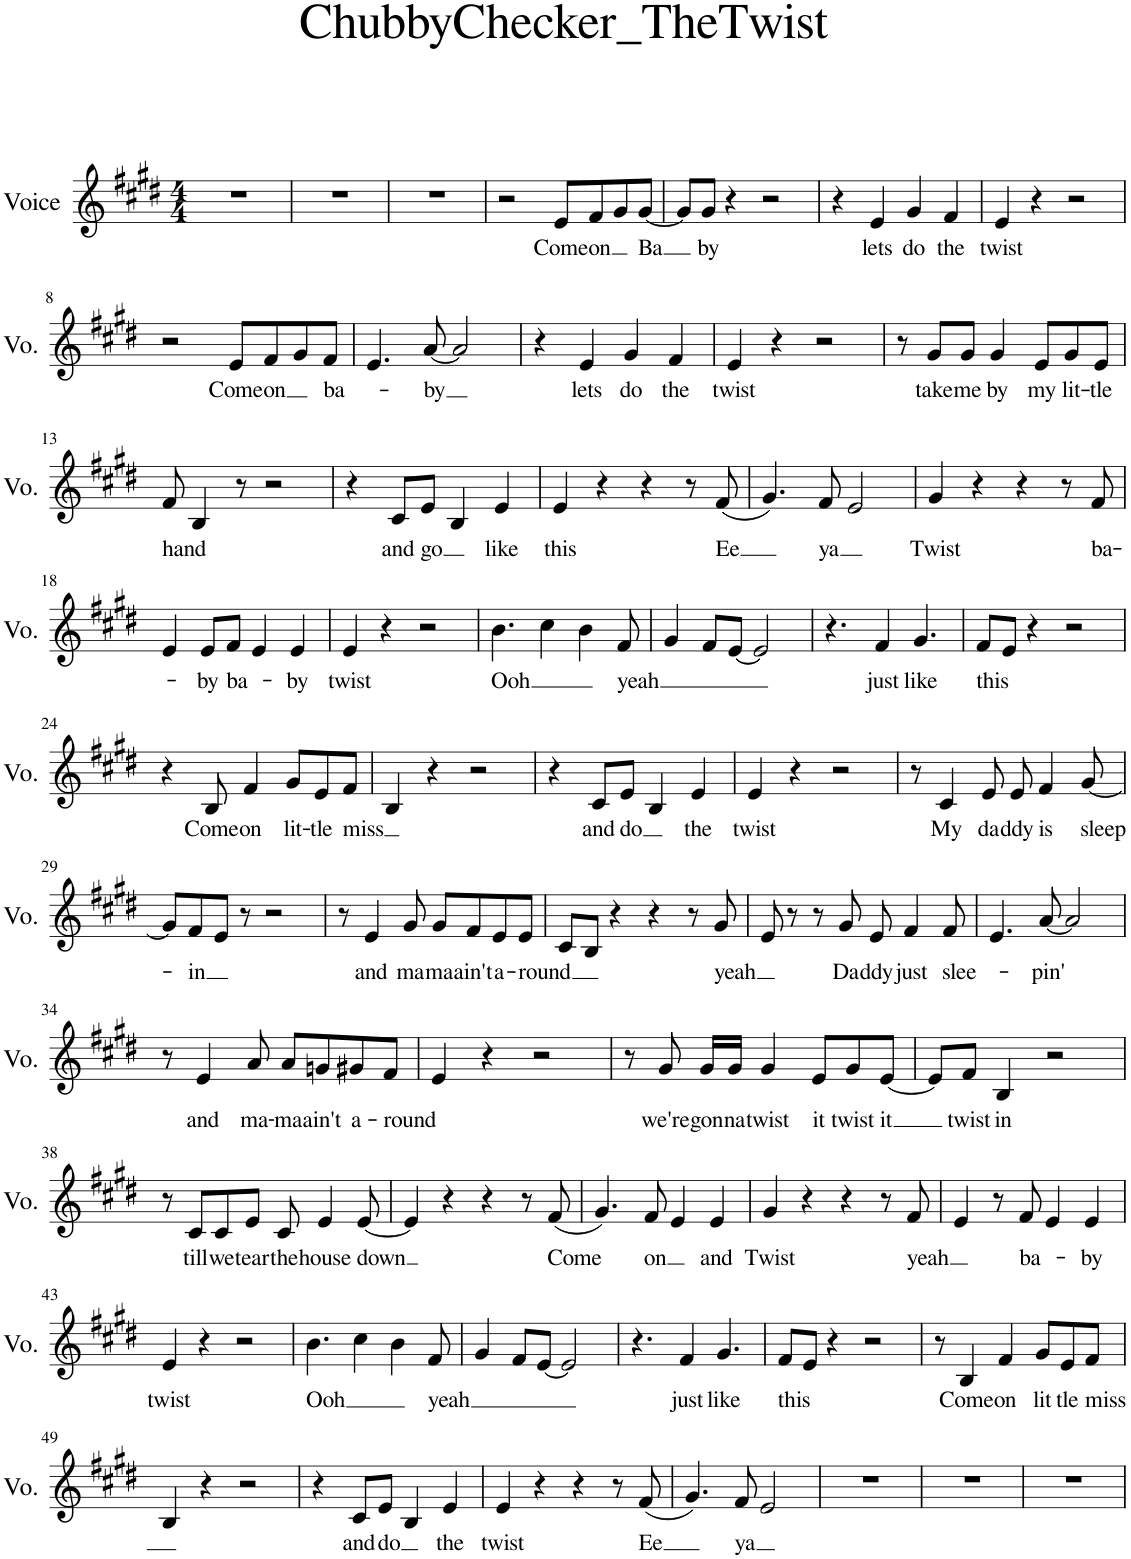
**kern	**text
*part1	*part1
*staff1	*staff1
*I"Voice	*
*I'Vo.	*
*clefG2	*
*k[f#c#g#d#]	*
*M4/4	*
=1	=1
1r	.
=2	=2
1r	.
=3	=3
1r	.
=4	=4
2r	.
!	!LO:LY:b
8e/L	Come
!	!LO:LY:b
8f#/	on
8g#/	.
!	!LO:LY:b
[8g#/J	-Ba
=5	=5
8g#/L]	.
!	!LO:LY:b
8g#/J	by
4r	.
2r	.
=6	=6
4r	.
!	!LO:LY:b
4e/	lets
!	!LO:LY:b
4g#/	do
!	!LO:LY:b
4f#/	the
=7	=7
!	!LO:LY:b
4e/	twist
4r	.
2r	.
!!LO:LB:g=z
=8	=8
2r	.
!	!LO:LY:b
8e/L	Come
!	!LO:LY:b
8f#/	on
8g#/	.
!	!LO:LY:b
8f#/J	ba-
=9	=9
4.e/	.
!	!LO:LY:b
[8a/	-by
2a/]	.
=10	=10
4r	.
!	!LO:LY:b
4e/	lets
!	!LO:LY:b
4g#/	do
!	!LO:LY:b
4f#/	the
=11	=11
!	!LO:LY:b
4e/	twist
4r	.
2r	.
=12	=12
8r	.
!	!LO:LY:b
8g#/L	take
!	!LO:LY:b
8g#/J	me
!	!LO:LY:b
4g#/	by
!	!LO:LY:b
8e/L	my
!	!LO:LY:b
8g#/	lit-
!	!LO:LY:b
8e/J	-tle
!!LO:LB:g=z
=13	=13
!	!LO:LY:b
8f#/	hand
4B/	.
8r	.
2r	.
=14	=14
4r	.
!	!LO:LY:b
8c#/L	and
!	!LO:LY:b
8e/J	go
4B/	.
!	!LO:LY:b
4e/	like
=15	=15
!	!LO:LY:b
4e/	this
4r	.
4r	.
8r	.
!	!LO:LY:b
(8f#/	Ee
=16	=16
4.g#/)	.
!	!LO:LY:b
8f#/	ya
2e/	.
=17	=17
!	!LO:LY:b
4g#/	Twist
4r	.
4r	.
8r	.
!	!LO:LY:b
8f#/	-ba-
!!LO:LB:g=z
=18	=18
4e/	.
!	!LO:LY:b
8e/L	-by
!	!LO:LY:b
8f#/J	ba-
4e/	.
!	!LO:LY:b
4e/	by
=19	=19
!	!LO:LY:b
4e/	twist
4r	.
2r	.
=20	=20
!	!LO:LY:b
4.b\	Ooh
4cc#\	.
4b\	.
!	!LO:LY:b
8f#/	yeah
=21	=21
4g#/	.
8f#/L	.
[8e/J	.
2e/]	.
=22	=22
4.r	.
!	!LO:LY:b
4f#/	just
!	!LO:LY:b
4.g#/	like
=23	=23
!	!LO:LY:b
8f#/L	this
8e/J	.
4r	.
2r	.
!!LO:LB:g=z
=24	=24
4r	.
!	!LO:LY:b
8B/	Come
!	!LO:LY:b
4f#/	on
!	!LO:LY:b
8g#/L	lit-
!	!LO:LY:b
8e/	-tle
!	!LO:LY:b
8f#/J	miss
=25	=25
4B/	.
4r	.
2r	.
=26	=26
4r	.
!	!LO:LY:b
8c#/L	and
!	!LO:LY:b
8e/J	do
4B/	.
!	!LO:LY:b
4e/	the
=27	=27
!	!LO:LY:b
4e/	twist
4r	.
2r	.
=28	=28
8r	.
!	!LO:LY:b
4c#/	My
!	!LO:LY:b
8e/	da-
!	!LO:LY:b
8e/	-ddy
!	!LO:LY:b
4f#/	is
!	!LO:LY:b
[8g#/	sleep-
!!LO:LB:g=z
=29	=29
8g#/L]	.
!	!LO:LY:b
8f#/	-in
8e/J	.
8r	.
2r	.
=30	=30
8r	.
!	!LO:LY:b
4e/	and
!	!LO:LY:b
8g#/	ma-
!	!LO:LY:b
8g#/L	-ma
!	!LO:LY:b
8f#/	ain't
!	!LO:LY:b
8e/	a-
!	!LO:LY:b
8e/J	-round
=31	=31
8c#/L	.
8B/J	.
4r	.
4r	.
8r	.
!	!LO:LY:b
8g#/	yeah
=32	=32
8e/	.
8r	.
8r	.
!	!LO:LY:b
8g#/	Da-
!	!LO:LY:b
8e/	-ddy
!	!LO:LY:b
4f#/	just
!	!LO:LY:b
8f#/	slee-
=33	=33
4.e/	.
!	!LO:LY:b
[8a/	pin'
2a/]	.
!!LO:LB:g=z
=34	=34
8r	.
!	!LO:LY:b
4e/	and
!	!LO:LY:b
8a/	ma-
!	!LO:LY:b
8a/L	-ma
!	!LO:LY:b
8gn/	ain't
!	!LO:LY:b
8g#X/	a-
!	!LO:LY:b
8f#/J	-round
=35	=35
4e/	.
4r	.
2r	.
=36	=36
8r	.
!	!LO:LY:b
8g#/	we're
!	!LO:LY:b
16g#/LL	gon-
!	!LO:LY:b
16g#/JJ	-na
!	!LO:LY:b
4g#/	twist
!	!LO:LY:b
8e/L	it
!	!LO:LY:b
8g#/	twist
!	!LO:LY:b
[8e/J	it
=37	=37
8e/L]	.
!	!LO:LY:b
8f#/J	twist-
!	!LO:LY:b
4B/	-in
2r	.
!!LO:LB:g=z
=38	=38
8r	.
!	!LO:LY:b
8c#/L	till
!	!LO:LY:b
8c#/	we
!	!LO:LY:b
8e/J	tear
!	!LO:LY:b
8c#/	the
!	!LO:LY:b
4e/	house
!	!LO:LY:b
[8e/	down
=39	=39
4e/]	.
4r	.
4r	.
8r	.
!	!LO:LY:b
(8f#/	Come
=40	=40
4.g#/)	.
!	!LO:LY:b
8f#/	on
4e/	.
!	!LO:LY:b
4e/	and
=41	=41
!	!LO:LY:b
4g#/	Twist
4r	.
4r	.
8r	.
!	!LO:LY:b
8f#/	yeah
=42	=42
4e/	.
8r	.
!	!LO:LY:b
8f#/	ba-
4e/	.
!	!LO:LY:b
4e/	-by
!!LO:LB:g=z
=43	=43
!	!LO:LY:b
4e/	twist
4r	.
2r	.
=44	=44
!	!LO:LY:b
4.b\	Ooh
4cc#\	.
4b\	.
!	!LO:LY:b
8f#/	yeah
=45	=45
4g#/	.
8f#/L	.
[8e/J	.
2e/]	.
=46	=46
4.r	.
!	!LO:LY:b
4f#/	just
!	!LO:LY:b
4.g#/	like
=47	=47
!	!LO:LY:b
8f#/L	this
8e/J	.
4r	.
2r	.
=48	=48
8r	.
!	!LO:LY:b
4B/	Come
!	!LO:LY:b
4f#/	on
!	!LO:LY:b
8g#/L	lit-
!	!LO:LY:b
8e/	-tle
!	!LO:LY:b
8f#/J	miss
!!LO:LB:g=z
=49	=49
4B/	.
4r	.
2r	.
=50	=50
4r	.
!	!LO:LY:b
8c#/L	and
!	!LO:LY:b
8e/J	do
4B/	.
!	!LO:LY:b
4e/	the
=51	=51
!	!LO:LY:b
4e/	twist
4r	.
4r	.
8r	.
!	!LO:LY:b
(8f#/	Ee
=52	=52
4.g#/)	.
!	!LO:LY:b
8f#/	ya
2e/	.
=53	=53
1r	.
=54	=54
1r	.
=55	=55
1r	.
=	=
*-	*-
